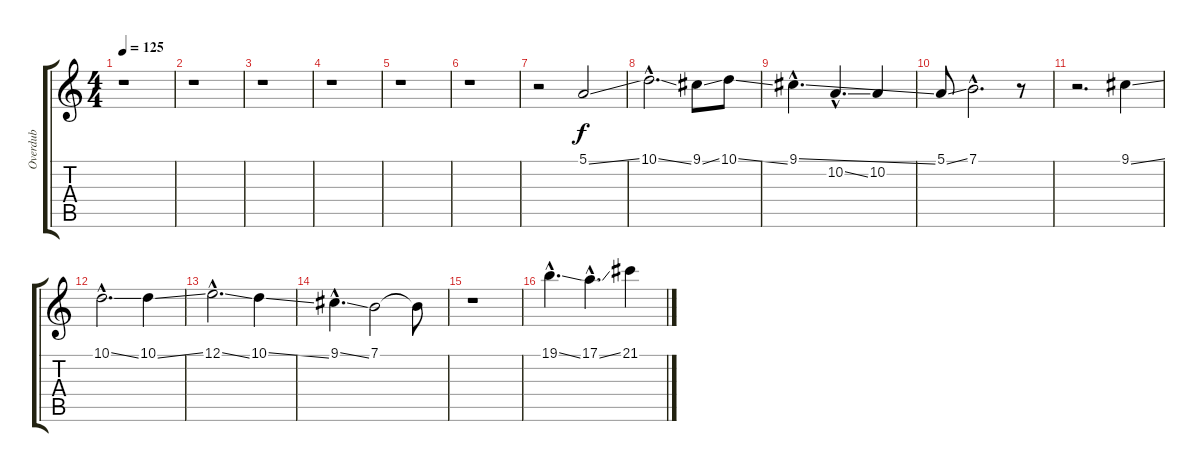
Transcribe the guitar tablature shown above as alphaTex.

\track ("Overdub" "Overdub") {instrument acousticgrandpiano}
\staff {score tabs}
\tuning (E4 B3 G3 D3 A2 E2) {hide}
\ts (4 4)
\tempo 125
\clef g2
\ks c
r.1{dy f} |
r.1 |
r.1 |
r.1 |
r.1 |
r.1 |
r.2 5.1{ss}.2{instrument overdrivenguitar} |
10.1{ss hac}.2{d} 9.1{ss}.8 10.1{ss}.8 |
9.1{ss hac}.4{d} 10.2{ss hac}.4{d} 10.2.4 |
5.1{ss}.8 7.1{hac}.2{d} r.8 |
r.2{d} 9.1{ss}.4 |
10.1{ss hac}.2{d} 10.1{ss}.4 |
12.1{ss hac}.2{d} 10.1{ss}.4 |
9.1{ss hac}.4{d} 7.1.2 7.1{t}.8 |
r.1 |
19.1{ss hac}.4{d} 17.1{ss hac}.4{d} 21.1{ss}.4
